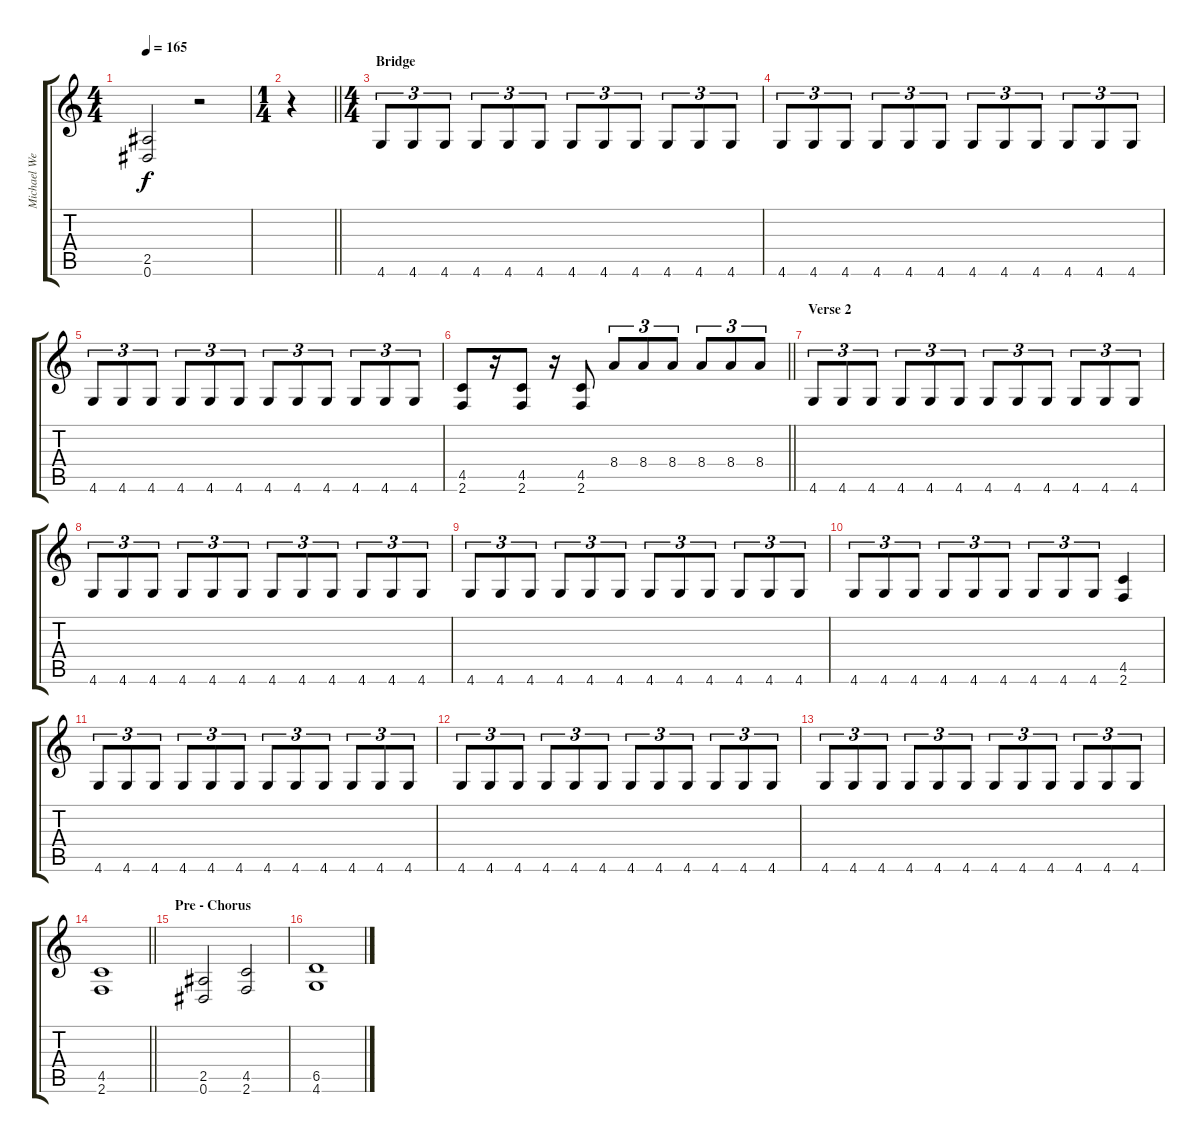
\track ("Michael Weikath" "Michael We") {instrument distortionguitar}
\staff {score tabs}
\tuning (Eb4 Bb3 Gb3 Db3 Ab2 Eb2) {hide}
\ts (4 4)
\tempo 165
\clef g2
\ks c
(2.5{t} 0.6{t}).2{dy f} r.2 |
\ts (1 4)
\barLineRight lightlight
r.4 |
\ts (4 4)
\section ("" "Bridge")
4.6.8{tu (3 2)} 4.6.8{tu (3 2)} 4.6.8{tu (3 2)} 4.6.8{tu (3 2)} 4.6.8{tu (3 2)} 4.6.8{tu (3 2)} 4.6.8{tu (3 2)} 4.6.8{tu (3 2)} 4.6.8{tu (3 2)} 4.6.8{tu (3 2)} 4.6.8{tu (3 2)} 4.6.8{tu (3 2)} |
4.6.8{tu (3 2)} 4.6.8{tu (3 2)} 4.6.8{tu (3 2)} 4.6.8{tu (3 2)} 4.6.8{tu (3 2)} 4.6.8{tu (3 2)} 4.6.8{tu (3 2)} 4.6.8{tu (3 2)} 4.6.8{tu (3 2)} 4.6.8{tu (3 2)} 4.6.8{tu (3 2)} 4.6.8{tu (3 2)} |
4.6.8{tu (3 2)} 4.6.8{tu (3 2)} 4.6.8{tu (3 2)} 4.6.8{tu (3 2)} 4.6.8{tu (3 2)} 4.6.8{tu (3 2)} 4.6.8{tu (3 2)} 4.6.8{tu (3 2)} 4.6.8{tu (3 2)} 4.6.8{tu (3 2)} 4.6.8{tu (3 2)} 4.6.8{tu (3 2)} |
\barLineRight lightlight
(4.5 2.6).8{balance 0} r.16 (4.5 2.6).8{balance 16} r.16 (4.5 2.6).8{balance 0} 8.4.8{tu (3 2) balance 8} 8.4.8{tu (3 2)} 8.4.8{tu (3 2)} 8.4.8{tu (3 2)} 8.4.8{tu (3 2)} 8.4.8{tu (3 2)} |
\section ("" "Verse 2")
4.6.8{tu (3 2)} 4.6.8{tu (3 2)} 4.6.8{tu (3 2)} 4.6.8{tu (3 2)} 4.6.8{tu (3 2)} 4.6.8{tu (3 2)} 4.6.8{tu (3 2)} 4.6.8{tu (3 2)} 4.6.8{tu (3 2)} 4.6.8{tu (3 2)} 4.6.8{tu (3 2)} 4.6.8{tu (3 2)} |
4.6.8{tu (3 2)} 4.6.8{tu (3 2)} 4.6.8{tu (3 2)} 4.6.8{tu (3 2)} 4.6.8{tu (3 2)} 4.6.8{tu (3 2)} 4.6.8{tu (3 2)} 4.6.8{tu (3 2)} 4.6.8{tu (3 2)} 4.6.8{tu (3 2)} 4.6.8{tu (3 2)} 4.6.8{tu (3 2)} |
4.6.8{tu (3 2)} 4.6.8{tu (3 2)} 4.6.8{tu (3 2)} 4.6.8{tu (3 2)} 4.6.8{tu (3 2)} 4.6.8{tu (3 2)} 4.6.8{tu (3 2)} 4.6.8{tu (3 2)} 4.6.8{tu (3 2)} 4.6.8{tu (3 2)} 4.6.8{tu (3 2)} 4.6.8{tu (3 2)} |
4.6.8{tu (3 2)} 4.6.8{tu (3 2)} 4.6.8{tu (3 2)} 4.6.8{tu (3 2)} 4.6.8{tu (3 2)} 4.6.8{tu (3 2)} 4.6.8{tu (3 2)} 4.6.8{tu (3 2)} 4.6.8{tu (3 2)} (4.5 2.6).4 |
4.6.8{tu (3 2)} 4.6.8{tu (3 2)} 4.6.8{tu (3 2)} 4.6.8{tu (3 2)} 4.6.8{tu (3 2)} 4.6.8{tu (3 2)} 4.6.8{tu (3 2)} 4.6.8{tu (3 2)} 4.6.8{tu (3 2)} 4.6.8{tu (3 2)} 4.6.8{tu (3 2)} 4.6.8{tu (3 2)} |
4.6.8{tu (3 2)} 4.6.8{tu (3 2)} 4.6.8{tu (3 2)} 4.6.8{tu (3 2)} 4.6.8{tu (3 2)} 4.6.8{tu (3 2)} 4.6.8{tu (3 2)} 4.6.8{tu (3 2)} 4.6.8{tu (3 2)} 4.6.8{tu (3 2)} 4.6.8{tu (3 2)} 4.6.8{tu (3 2)} |
4.6.8{tu (3 2)} 4.6.8{tu (3 2)} 4.6.8{tu (3 2)} 4.6.8{tu (3 2)} 4.6.8{tu (3 2)} 4.6.8{tu (3 2)} 4.6.8{tu (3 2)} 4.6.8{tu (3 2)} 4.6.8{tu (3 2)} 4.6.8{tu (3 2)} 4.6.8{tu (3 2)} 4.6.8{tu (3 2)} |
\barLineRight lightlight
(4.5 2.6).1 |
\section ("" "Pre - Chorus")
(2.5 0.6).2 (4.5 2.6).2 |
(6.5 4.6).1
